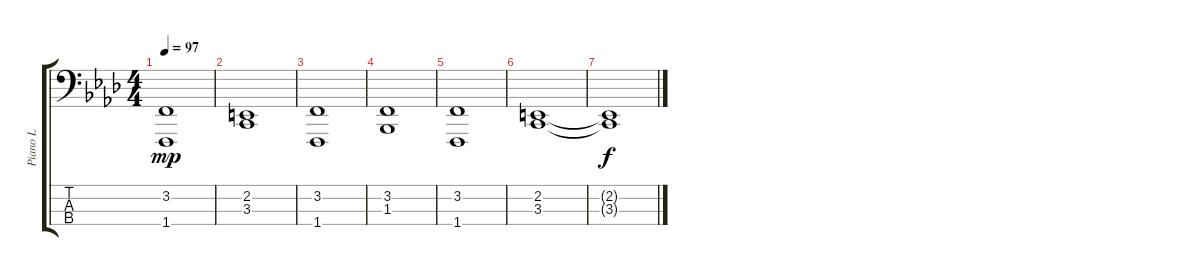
\track ("Piano L" "Piano L") {instrument acousticgrandpiano}
\staff {score tabs}
\tuning (G2 D2 A1 E1) {hide}
\ts (4 4)
\tempo 97
\clef f4
\ks fminor
(3.2 1.4).1{dy mp} |
(2.2 3.3).1 |
(3.2 1.4).1 |
(3.2 1.3).1 |
(3.2 1.4).1 |
(2.2 3.3).1 |
(2.2{t} 3.3{t}).1{dy f}
